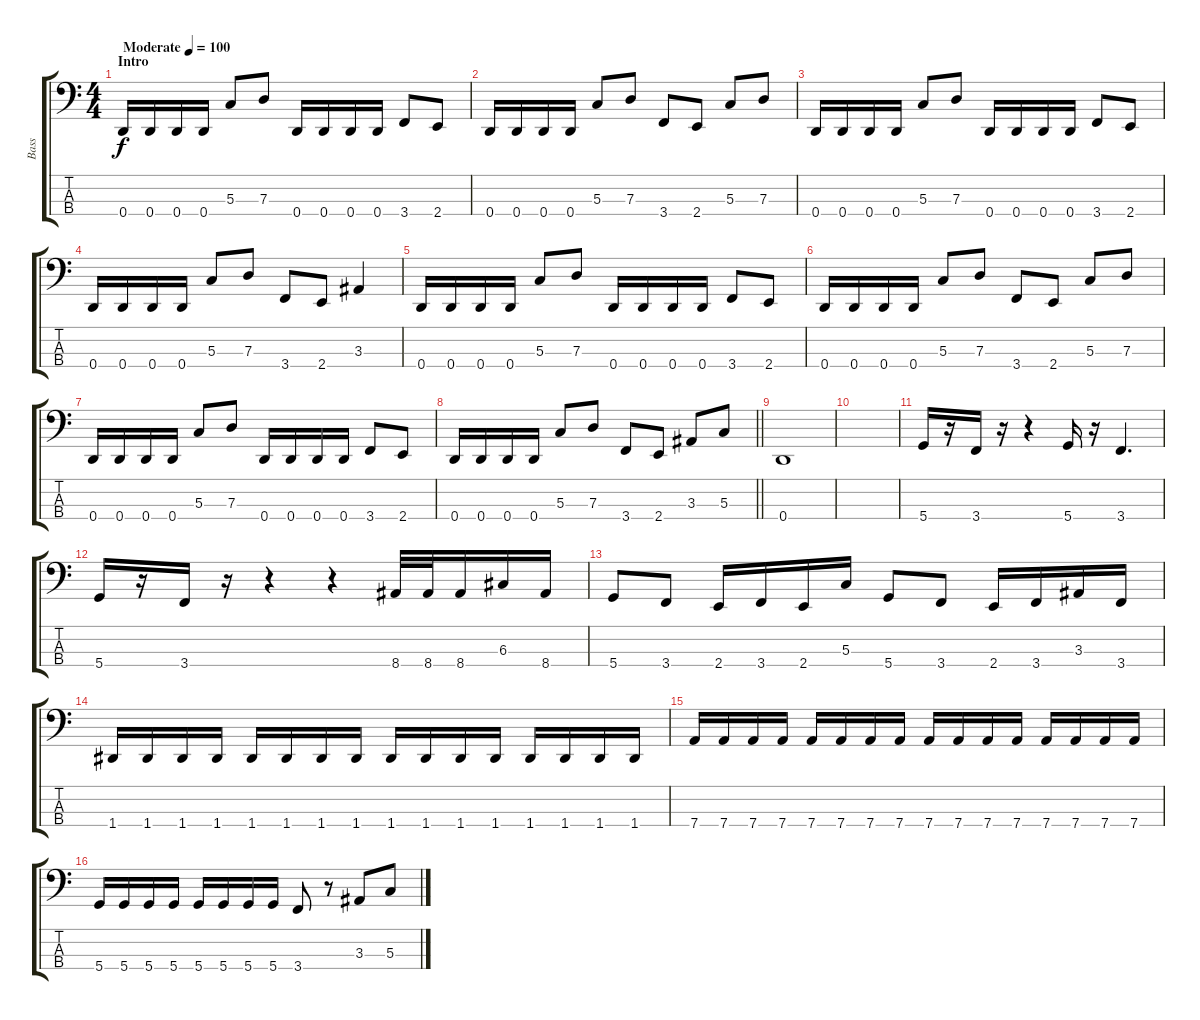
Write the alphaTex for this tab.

\track ("Bass" "Bass") {instrument electricbassfinger}
\staff {score tabs}
\tuning (F2 C2 G1 D1) {hide}
\ts (4 4)
\section ("" "Intro")
\tempo (100 "Moderate")
\clef f4
\ks c
0.4.16{dy f instrument electricbassfinger} 0.4.16 0.4.16 0.4.16 5.3.8 7.3.8 0.4.16 0.4.16 0.4.16 0.4.16 3.4.8 2.4.8 |
0.4.16 0.4.16 0.4.16 0.4.16 5.3.8 7.3.8 3.4.8 2.4.8 5.3.8 7.3.8 |
0.4.16 0.4.16 0.4.16 0.4.16 5.3.8 7.3.8 0.4.16 0.4.16 0.4.16 0.4.16 3.4.8 2.4.8 |
0.4.16 0.4.16 0.4.16 0.4.16 5.3.8 7.3.8 3.4.8 2.4.8 3.3.4 |
0.4.16 0.4.16 0.4.16 0.4.16 5.3.8 7.3.8 0.4.16 0.4.16 0.4.16 0.4.16 3.4.8 2.4.8 |
0.4.16 0.4.16 0.4.16 0.4.16 5.3.8 7.3.8 3.4.8 2.4.8 5.3.8 7.3.8 |
0.4.16 0.4.16 0.4.16 0.4.16 5.3.8 7.3.8 0.4.16 0.4.16 0.4.16 0.4.16 3.4.8 2.4.8 |
\barLineRight lightlight
0.4.16 0.4.16 0.4.16 0.4.16 5.3.8 7.3.8 3.4.8 2.4.8 3.3.8 5.3.8 |
0.4.1 |
|
5.4.16 r.16 3.4.16 r.16 r.4 5.4.16 r.16 3.4.4{d} |
5.4.16 r.16 3.4.16 r.16 r.4 r.4 8.4.32 8.4.32 8.4.16 6.3.16 8.4.16 |
5.4.8 3.4.8 2.4.16 3.4.16 2.4.16 5.3.16 5.4.8 3.4.8 2.4.16 3.4.16 3.3.16 3.4.16 |
1.4.16 1.4.16 1.4.16 1.4.16 1.4.16 1.4.16 1.4.16 1.4.16 1.4.16 1.4.16 1.4.16 1.4.16 1.4.16 1.4.16 1.4.16 1.4.16 |
7.4.16 7.4.16 7.4.16 7.4.16 7.4.16 7.4.16 7.4.16 7.4.16 7.4.16 7.4.16 7.4.16 7.4.16 7.4.16 7.4.16 7.4.16 7.4.16 |
5.4.16 5.4.16 5.4.16 5.4.16 5.4.16 5.4.16 5.4.16 5.4.16 3.4.8 r.8 3.3.8 5.3.8
